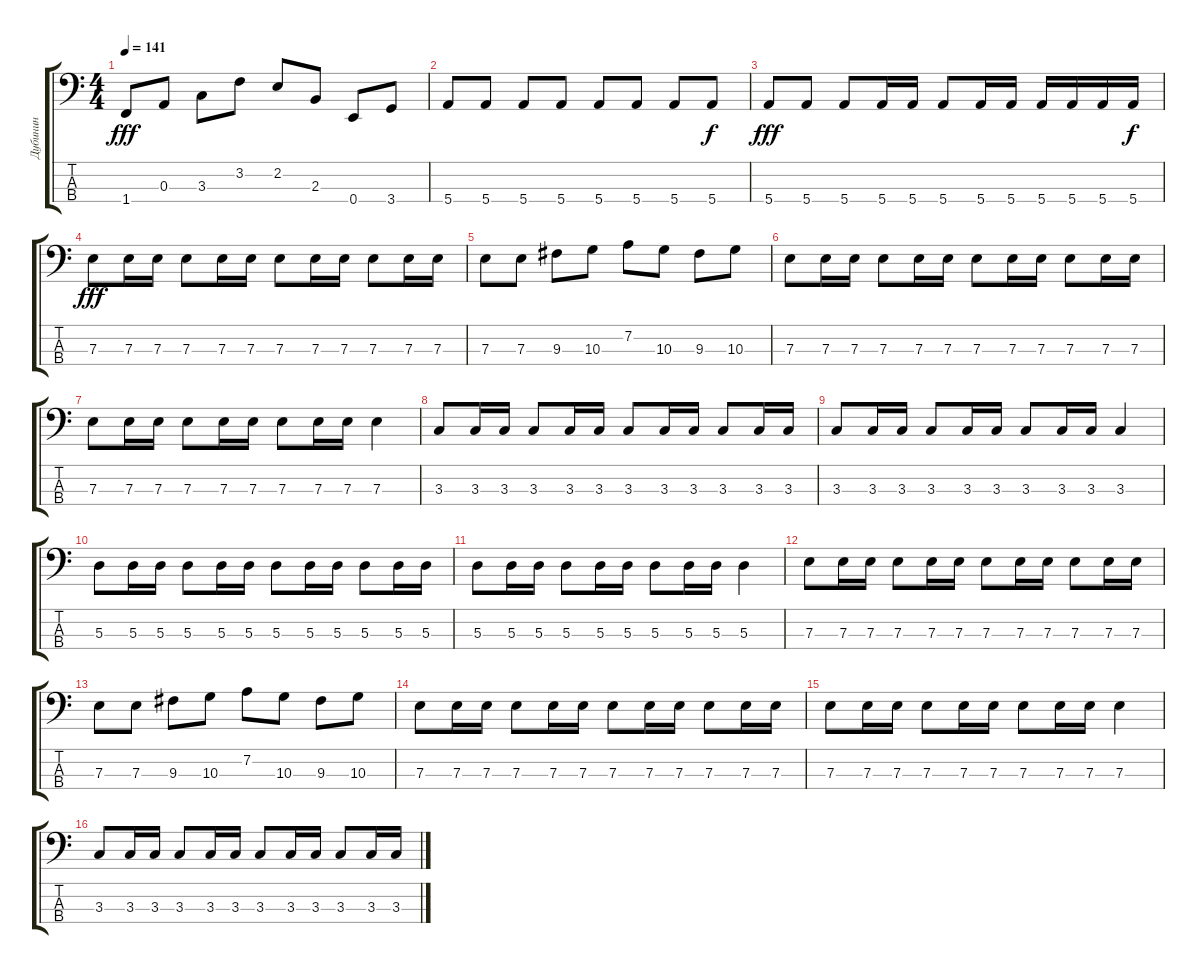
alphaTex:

\track ("Дубинин" "Дубинин") {instrument electricbassfinger}
\staff {score tabs}
\tuning (G2 D2 A1 E1) {hide}
\ts (4 4)
\tempo 141
\clef f4
\ks c
1.4.8{dy fff} 0.3.8 3.3.8 3.2.8 2.2.8 2.3.8 0.4.8 3.4.8 |
5.4.8 5.4.8 5.4.8 5.4.8 5.4.8 5.4.8 5.4.8 5.4.8{dy f} |
5.4.8{dy fff} 5.4.8 5.4.8 5.4.16 5.4.16 5.4.8 5.4.16 5.4.16 5.4.16 5.4.16 5.4.16 5.4.16{dy f} |
7.3.8{dy fff} 7.3.16 7.3.16 7.3.8 7.3.16 7.3.16 7.3.8 7.3.16 7.3.16 7.3.8 7.3.16 7.3.16 |
7.3.8 7.3.8 9.3.8 10.3.8 7.2.8 10.3.8 9.3.8 10.3.8 |
7.3.8 7.3.16 7.3.16 7.3.8 7.3.16 7.3.16 7.3.8 7.3.16 7.3.16 7.3.8 7.3.16 7.3.16 |
7.3.8 7.3.16 7.3.16 7.3.8 7.3.16 7.3.16 7.3.8 7.3.16 7.3.16 7.3.4 |
3.3.8 3.3.16 3.3.16 3.3.8 3.3.16 3.3.16 3.3.8 3.3.16 3.3.16 3.3.8 3.3.16 3.3.16 |
3.3.8 3.3.16 3.3.16 3.3.8 3.3.16 3.3.16 3.3.8 3.3.16 3.3.16 3.3.4 |
5.3.8 5.3.16 5.3.16 5.3.8 5.3.16 5.3.16 5.3.8 5.3.16 5.3.16 5.3.8 5.3.16 5.3.16 |
5.3.8 5.3.16 5.3.16 5.3.8 5.3.16 5.3.16 5.3.8 5.3.16 5.3.16 5.3.4 |
7.3.8 7.3.16 7.3.16 7.3.8 7.3.16 7.3.16 7.3.8 7.3.16 7.3.16 7.3.8 7.3.16 7.3.16 |
7.3.8 7.3.8 9.3.8 10.3.8 7.2.8 10.3.8 9.3.8 10.3.8 |
7.3.8 7.3.16 7.3.16 7.3.8 7.3.16 7.3.16 7.3.8 7.3.16 7.3.16 7.3.8 7.3.16 7.3.16 |
7.3.8 7.3.16 7.3.16 7.3.8 7.3.16 7.3.16 7.3.8 7.3.16 7.3.16 7.3.4 |
3.3.8 3.3.16 3.3.16 3.3.8 3.3.16 3.3.16 3.3.8 3.3.16 3.3.16 3.3.8 3.3.16 3.3.16
